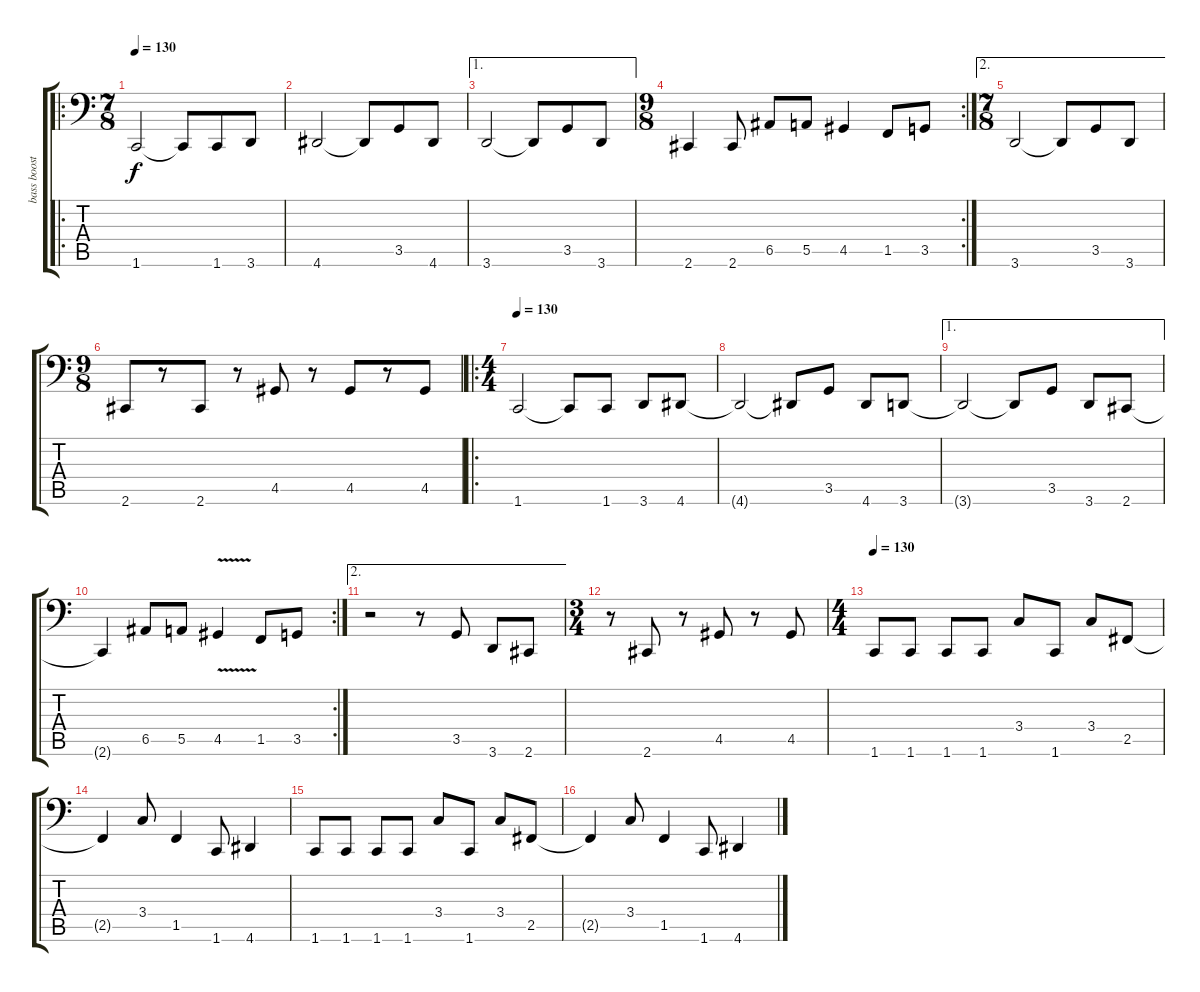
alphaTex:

\track ("bass boost" "bass boost") {instrument electricbassfinger}
\staff {score tabs}
\tuning (C3 G2 D2 A1 E1 B0) {hide}
\ro
\ts (7 8)
\tempo 130
\clef f4
\ks c
1.6.2{dy f} 1.6{t}.8 1.6.8 3.6.8 |
4.6.2 4.6{t}.8 3.5.8 4.6.8 |
\ae 1
3.6.2 3.6{t}.8 3.5.8 3.6.8 |
\rc 2
\ts (9 8)
2.6.4 2.6.8 6.5.8 5.5.8 4.5.4 1.5.8 3.5.8 |
\ae 2
\ts (7 8)
3.6.2 3.6{t}.8 3.5.8 3.6.8 |
\ts (9 8)
2.6.8 r.8 2.6.8 r.8 4.5.8 r.8 4.5.8 r.8 4.5.8 |
\ro
\ts (4 4)
\tempo 130
1.6.2 1.6{t}.8 1.6.8 3.6.8 4.6.8 |
4.6{t}.2 4.6{t}.8 3.5.8 4.6.8 3.6.8 |
\ae 1
3.6{t}.2 3.6{t}.8 3.5.8 3.6.8 2.6.8 |
\rc 2
2.6{t}.4 6.5.8 5.5.8 4.5{v}.4 1.5.8 3.5.8 |
\ae 2
r.2 r.8 3.5.8 3.6.8 2.6.8 |
\ts (3 4)
r.8 2.6.8 r.8 4.5.8 r.8 4.5.8 |
\ts (4 4)
\tempo 130
1.6.8 1.6.8 1.6.8 1.6.8 3.4.8 1.6.8 3.4.8 2.5.8 |
2.5{t}.4 3.4.8 1.5.4 1.6.8 4.6.4 |
1.6.8 1.6.8 1.6.8 1.6.8 3.4.8 1.6.8 3.4.8 2.5.8 |
2.5{t}.4 3.4.8 1.5.4 1.6.8 4.6.4
